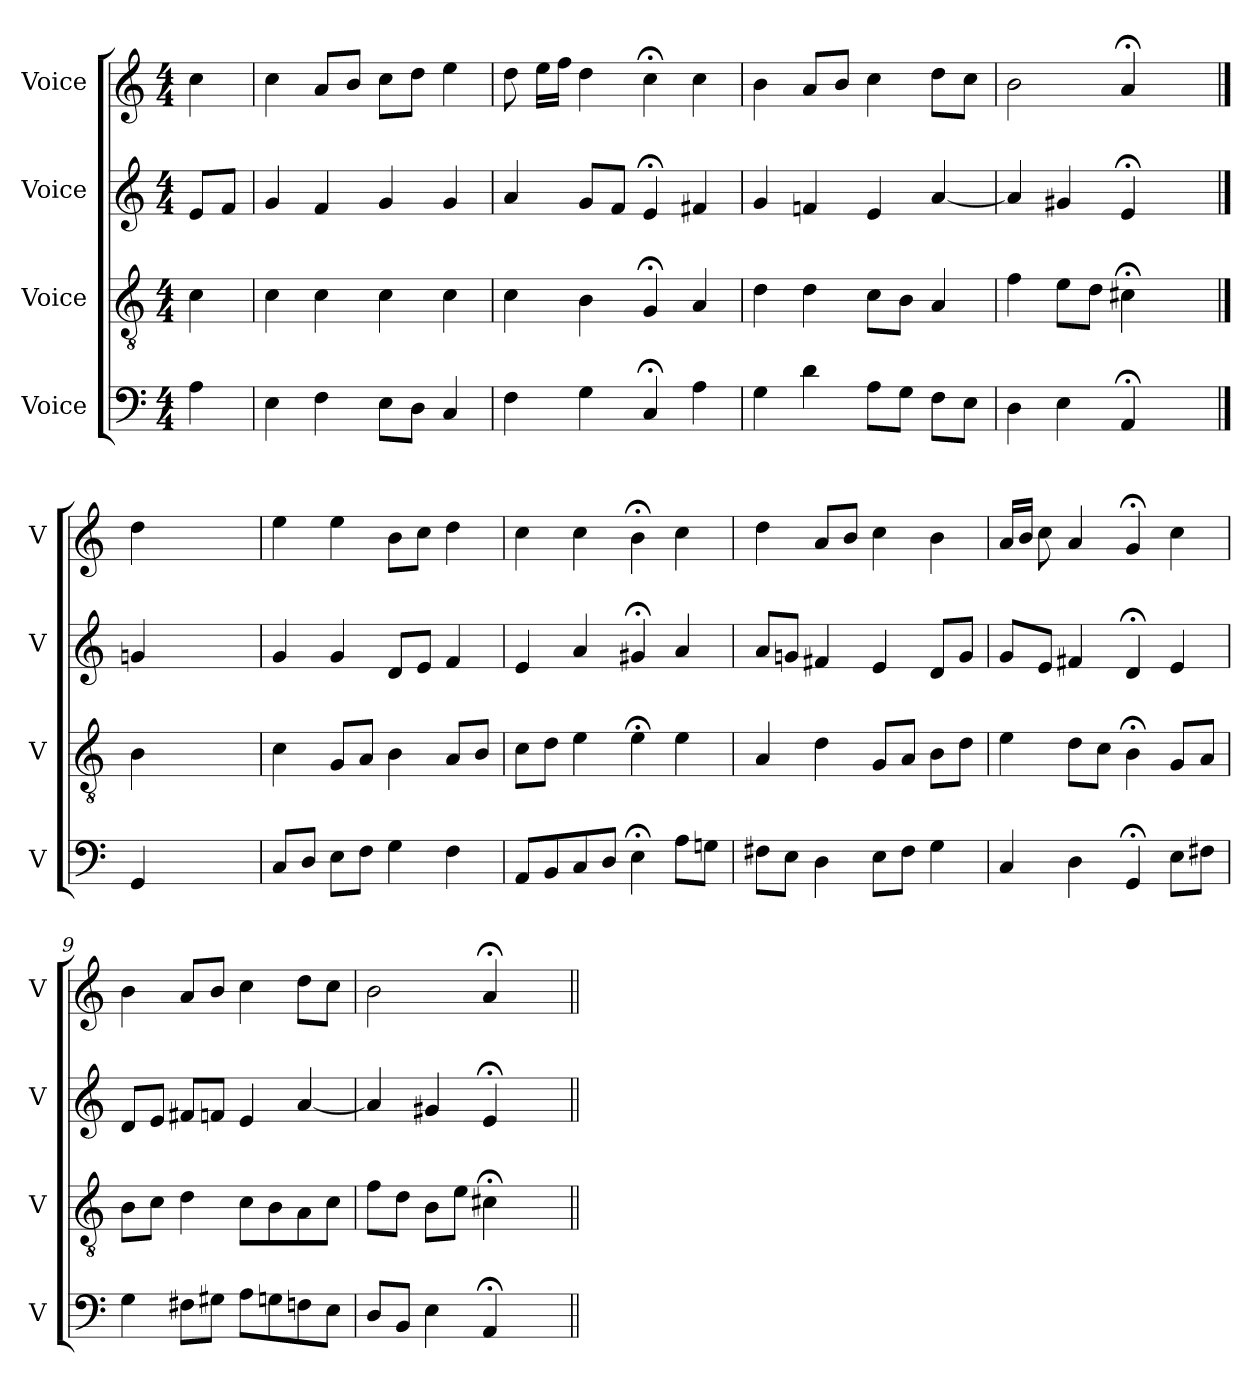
**kern	**kern	**kern	**kern
*part4	*part3	*part2	*part1
*staff4	*staff3	*staff2	*staff1
*I"Voice	*I"Voice	*I"Voice	*I"Voice
*I'V	*I'V	*I'V	*I'V
*clefF4	*clefGv2	*clefG2	*clefG2
*k[]	*k[]	*k[]	*k[]
*M4/4	*M4/4	*M4/4	*M4/4
*MM100	*MM100	*MM100	*MM100
=	=	=	=
4A\	4c\	8e/L	4cc\
.	.	8f/J	.
=1	=1	=1	=1
4E\	4c\	4g/	4cc\
4F\	4c\	4f/	8a/L
.	.	.	8b/J
8E\L	4c\	4g/	8cc\L
8D\J	.	.	8dd\J
4C/	4c\	4g/	4ee\
=2	=2	=2	=2
4F\	4c\	4a/	8dd\
.	.	.	16ee\LL
.	.	.	16ff\JJ
4G\	4B\	8g/L	4dd\
.	.	8f/J	.
4C;/	4G;/	4e;/	4cc;\
4A\	4A/	4f#X/	4cc\
=3	=3	=3	=3
4G\	4d\	4g/	4b\
4d\	4d\	4fn/	8a/L
.	.	.	8b/J
8A\L	8c\L	4e/	4cc\
8G\J	8B\J	.	.
8F\L	4A/	[4a/	8dd\L
8E\J	.	.	8cc\J
=4	=4	=4	=4
4D\	4f\	4a/]	2b\
4E\	8e\L	4g#X/	.
.	8d\J	.	.
4AA;/	4c#X;\	4e;/	4a;/
4ryy	4ryy	4ryy	4ryy
!!LO:LB:g=z
==	==	==	==
4GG/	4B\	4gn/	4dd\
2.ryy	2.ryy	2.ryy	2.ryy
=5	=5	=5	=5
8C/L	4c\	4g/	4ee\
8D/J	.	.	.
8E\L	8G/L	4g/	4ee\
8F\J	8A/J	.	.
4G\	4B\	8d/L	8b\L
.	.	8e/J	8cc\J
4F\	8A/L	4f/	4dd\
.	8B/J	.	.
=6	=6	=6	=6
8AA/L	8c\L	4e/	4cc\
8BB/	8d\J	.	.
8C/	4e\	4a/	4cc\
8D/J	.	.	.
4E;\	4e;\	4g#X;/	4b;\
8A\L	4e\	4a/	4cc\
8Gn\J	.	.	.
=7	=7	=7	=7
8F#X\L	4A/	8a/L	4dd\
8E\J	.	8gn/J	.
4D\	4d\	4f#X/	8a/L
.	.	.	8b/J
8E\L	8G/L	4e/	4cc\
8F#\J	8A/J	.	.
4G\	8B\L	8d/L	4b\
.	8d\J	8g/J	.
!!LO:LB:g=z
=8	=8	=8	=8
4C/	4e\	8g/L	16a/LL
.	.	.	16b/JJ
.	.	8e/J	8cc\
4D\	8d\L	4f#X/	4a/
.	8c\J	.	.
4GG;/	4B;\	4d;/	4g;/
8E\L	8G/L	4e/	4cc\
8F#X\J	8A/J	.	.
=9	=9	=9	=9
4G\	8B\L	8d/L	4b\
.	8c\J	8e/J	.
8F#X\L	4d\	8f#X/L	8a/L
8G#X\J	.	8fn/J	8b/J
8A\L	8c\L	4e/	4cc\
8Gn\	8B\	.	.
8Fn\	8A\	[4a/	8dd\L
8E\J	8c\J	.	8cc\J
=10	=10	=10	=10
8D/L	8f\L	4a/]	2b\
8BB/J	8d\J	.	.
4E\	8B\L	4g#X/	.
.	8e\J	.	.
4AA;/	4c#X;\	4e;/	4a;/
4ryy	4ryy	4ryy	4ryy
=||	=||	=||	=||
*-	*-	*-	*-
